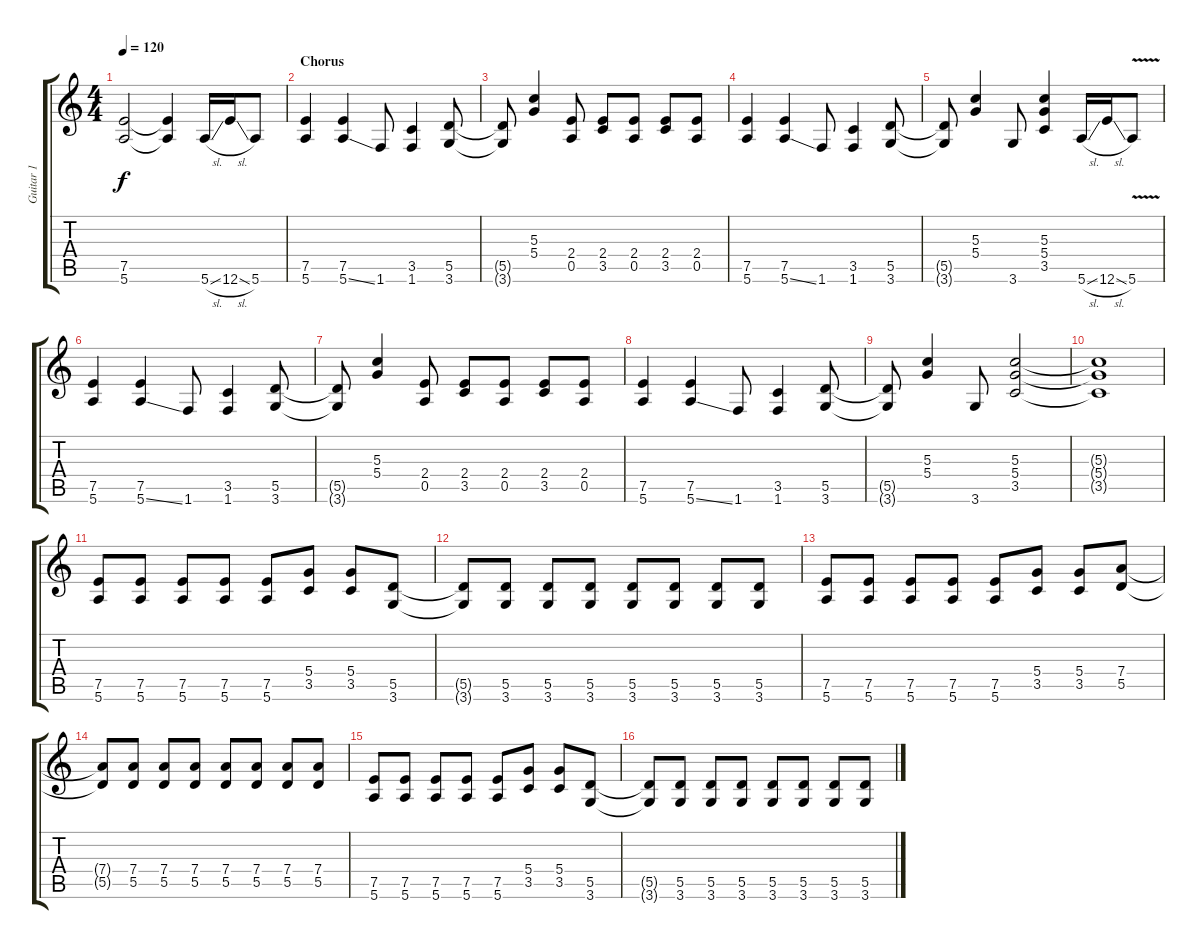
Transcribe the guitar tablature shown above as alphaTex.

\track ("Guitar 1" "Guitar 1") {instrument distortionguitar}
\staff {score tabs}
\tuning (E4 B3 G3 D3 A2 E2) {hide}
\ts (4 4)
\tempo 120
\clef g2
\ks c
(7.5{t} 5.6{t}).2{dy f} (7.5{t} 5.6{t}).4 5.6{sl}.16 12.6{sl}.16 5.6.8 |
\section ("" "Chorus")
(7.5 5.6).4 (7.5 5.6{ss}).4 1.6.8 (3.5 1.6).4 (5.5 3.6).8 |
(5.5{t} 3.6{t}).8 (5.3 5.4).4 (2.4 0.5).8 (2.4 3.5).8 (2.4 0.5).8 (2.4 3.5).8 (2.4 0.5).8 |
(7.5 5.6).4 (7.5 5.6{ss}).4 1.6.8 (3.5 1.6).4 (5.5 3.6).8 |
(5.5{t} 3.6{t}).8 (5.3 5.4).4 3.6.8 (5.3 5.4 3.5).4 5.6{sl}.16 12.6{sl}.16 5.6{v}.8 |
(7.5 5.6).4 (7.5 5.6{ss}).4 1.6.8 (3.5 1.6).4 (5.5 3.6).8 |
(5.5{t} 3.6{t}).8 (5.3 5.4).4 (2.4 0.5).8 (2.4 3.5).8 (2.4 0.5).8 (2.4 3.5).8 (2.4 0.5).8 |
(7.5 5.6).4 (7.5 5.6{ss}).4 1.6.8 (3.5 1.6).4 (5.5 3.6).8 |
(5.5{t} 3.6{t}).8 (5.3 5.4).4 3.6.8 (5.3 5.4 3.5).2 |
(5.3{t} 5.4{t} 3.5{t}).1 |
(7.5 5.6).8 (7.5 5.6).8 (7.5 5.6).8 (7.5 5.6).8 (7.5 5.6).8 (5.4 3.5).8 (5.4 3.5).8 (5.5 3.6).8 |
(5.5{t} 3.6{t}).8 (5.5 3.6).8 (5.5 3.6).8 (5.5 3.6).8 (5.5 3.6).8 (5.5 3.6).8 (5.5 3.6).8 (5.5 3.6).8 |
(7.5 5.6).8 (7.5 5.6).8 (7.5 5.6).8 (7.5 5.6).8 (7.5 5.6).8 (5.4 3.5).8 (5.4 3.5).8 (7.4 5.5).8 |
(7.4{t} 5.5{t}).8 (7.4 5.5).8 (7.4 5.5).8 (7.4 5.5).8 (7.4 5.5).8 (7.4 5.5).8 (7.4 5.5).8 (7.4 5.5).8 |
(7.5 5.6).8 (7.5 5.6).8 (7.5 5.6).8 (7.5 5.6).8 (7.5 5.6).8 (5.4 3.5).8 (5.4 3.5).8 (5.5 3.6).8 |
(5.5{t} 3.6{t}).8 (5.5 3.6).8 (5.5 3.6).8 (5.5 3.6).8 (5.5 3.6).8 (5.5 3.6).8 (5.5 3.6).8 (5.5 3.6).8
